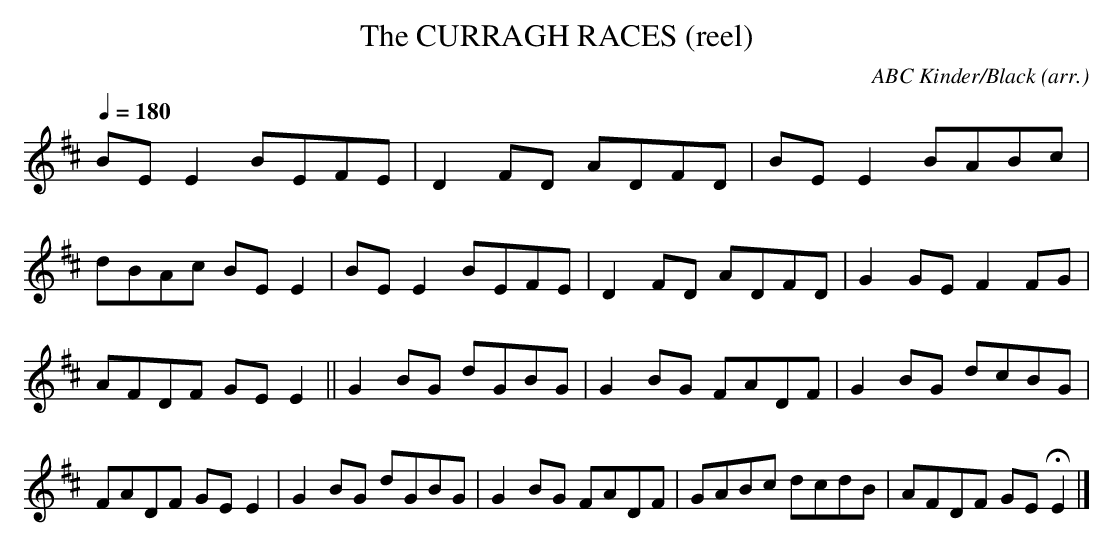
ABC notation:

X:1
T:CURRAGH RACES (reel), The\
C:ABC Kinder/Black (arr.)\
M:4/4\
L:1/8\
Q:1/4=180\
K:Edor\
BEE2 BEFE|D2FD ADFD|BEE2 BABc|dBAc BEE2|\
BEE2 BEFE|D2FD ADFD|G2GE F2FG|AFDF GEE2||\
G2BG dGBG|G2BG FADF|G2BG dcBG|FADF GEE2|\
G2BG dGBG|G2BG FADF|GABc dcdB|AFDF GEHE2|]\
\
\
\
